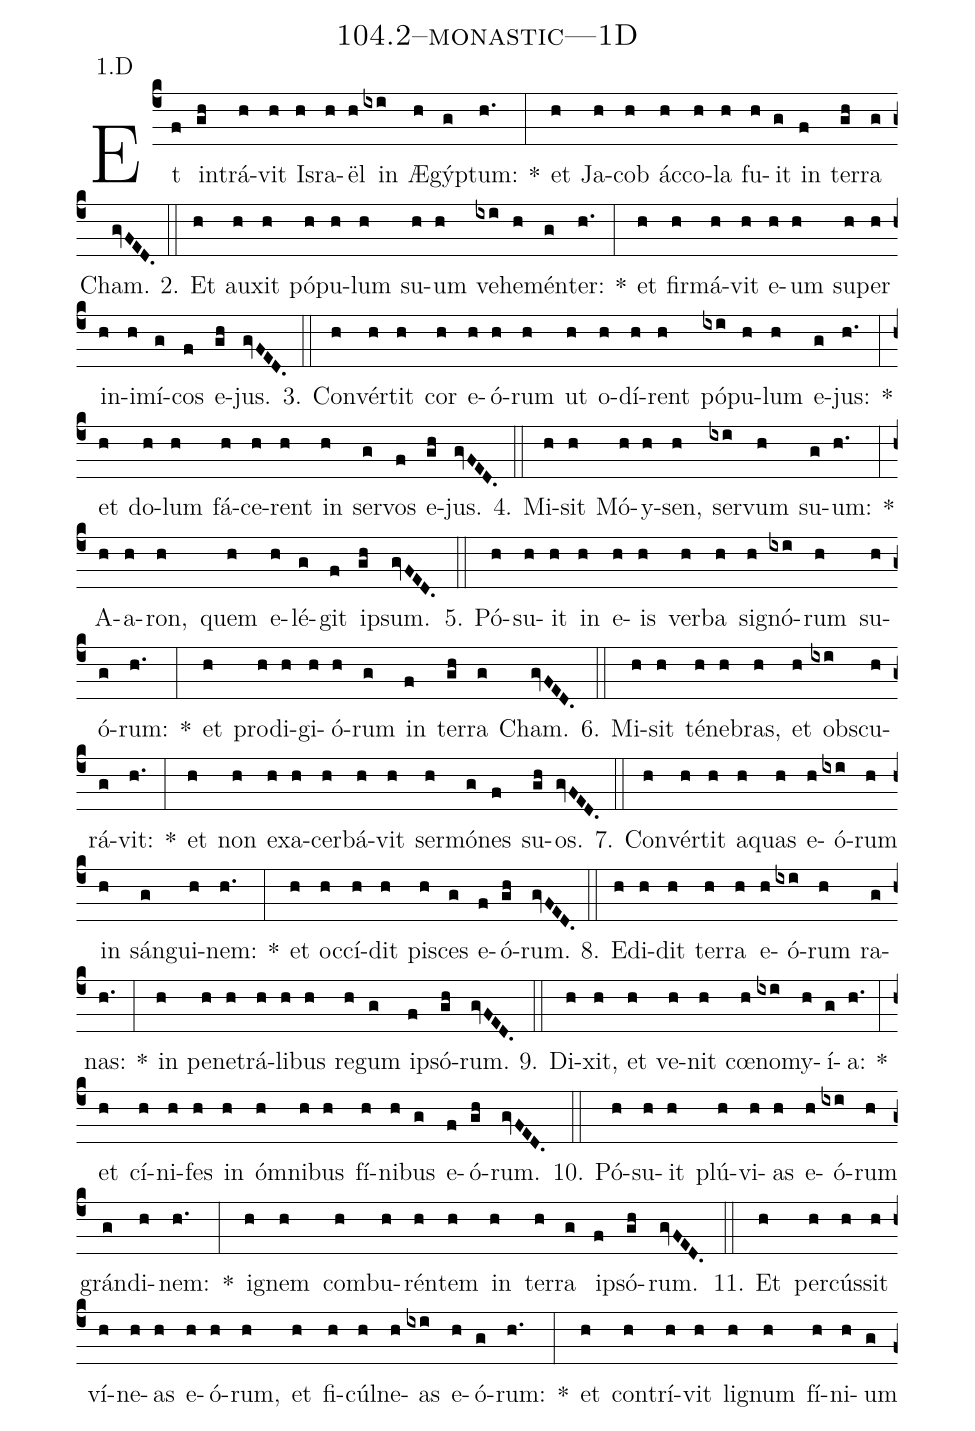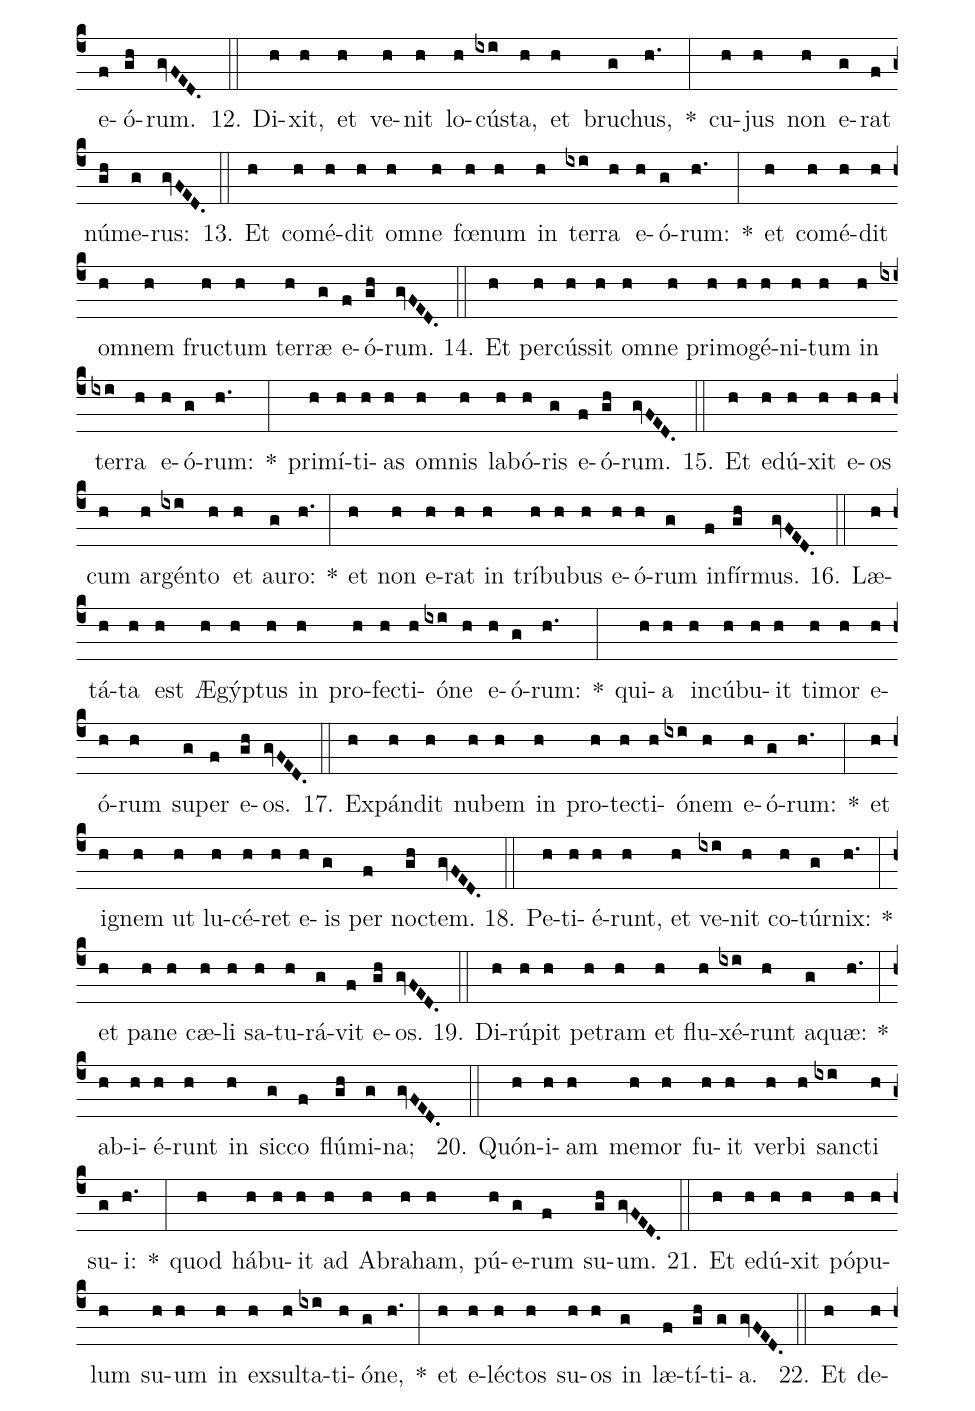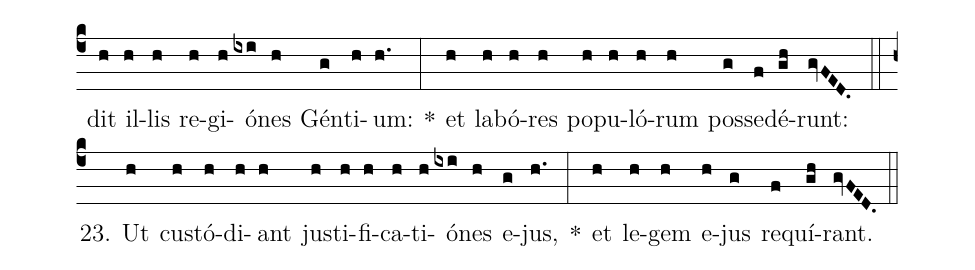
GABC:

name: 104.2--monastic---1D;
annotation: 1.D;
%%
(c4)Et(f) in(gh)trá(h)vit(h) Is(h)ra(h)ël(h) in(ixi) Æ(h)gýp(g)tum:(h.) *(:) et(h) Ja(h)cob(h) ác(h)co(h)la(h) fu(h)it(g) in(f) ter(gh)ra(g) Cham.(gvFED.) (::)
2. Et(h) au(h)xit(h) pó(h)pu(h)lum(h) su(h)um(h) ve(ixi)he(h)mén(g)ter:(h.) *(:) et(h) fir(h)má(h)vit(h) e(h)um(h) su(h)per(h) in(h)i(h)mí(g)cos(f) e(gh)jus.(gvFED.) (::)
3. Con(h)vér(h)tit(h) cor(h) e(h)ó(h)rum(h) ut(h) o(h)dí(h)rent(h) pó(ixi)pu(h)lum(h) e(g)jus:(h.) *(:) et(h) do(h)lum(h) fá(h)ce(h)rent(h) in(h) ser(g)vos(f) e(gh)jus.(gvFED.) (::)
4. Mi(h)sit(h) Mó(h)y(h)sen,(h) ser(ixi)vum(h) su(g)um:(h.) *(:) A(h)a(h)ron,(h) quem(h) e(h)lé(g)git(f) ip(gh)sum.(gvFED.) (::)
5. Pó(h)su(h)it(h) in(h) e(h)is(h) ver(h)ba(h) si(h)gnó(ixi)rum(h) su(h)ó(g)rum:(h.) *(:) et(h) prod(h)i(h)gi(h)ó(h)rum(g) in(f) ter(gh)ra(g) Cham.(gvFED.) (::)
6. Mi(h)sit(h) té(h)ne(h)bras,(h) et(h) obs(ixi)cu(h)rá(g)vit:(h.) *(:) et(h) non(h) ex(h)a(h)cer(h)bá(h)vit(h) ser(h)mó(g)nes(f) su(gh)os.(gvFED.) (::)
7. Con(h)vér(h)tit(h) a(h)quas(h) e(h)ó(ixi)rum(h) in(h) sán(g)gui(h)nem:(h.) *(:) et(h) oc(h)cí(h)dit(h) pi(h)sces(g) e(f)ó(gh)rum.(gvFED.) (::)
8. E(h)di(h)dit(h) ter(h)ra(h) e(h)ó(ixi)rum(h) ra(g)nas:(h.) *(:) in(h) pe(h)ne(h)trá(h)li(h)bus(h) re(h)gum(g) ip(f)só(gh)rum.(gvFED.) (::)
9. Di(h)xit,(h) et(h) ve(h)nit(h) cœ(h)no(ixi)my(h)í(g)a:(h.) *(:) et(h) cí(h)ni(h)fes(h) in(h) óm(h)ni(h)bus(h) fí(h)ni(h)bus(g) e(f)ó(gh)rum.(gvFED.) (::)
10. Pó(h)su(h)it(h) plú(h)vi(h)as(h) e(h)ó(ixi)rum(h) grán(g)di(h)nem:(h.) *(:) i(h)gnem(h) com(h)bu(h)rén(h)tem(h) in(h) ter(h)ra(g) ip(f)só(gh)rum.(gvFED.) (::)
11. Et(h) per(h)cús(h)sit(h) ví(h)ne(h)as(h) e(h)ó(h)rum,(h) et(h) fi(h)cúl(h)ne(h)as(ixi) e(h)ó(g)rum:(h.) *(:) et(h) con(h)trí(h)vit(h) li(h)gnum(h) fí(h)ni(h)um(g) e(f)ó(gh)rum.(gvFED.) (::)
12. Di(h)xit,(h) et(h) ve(h)nit(h) lo(h)cús(ixi)ta,(h) et(h) bru(g)chus,(h.) *(:) cu(h)jus(h) non(h) e(g)rat(f) nú(gh)me(g)rus:(gvFED.) (::)
13. Et(h) com(h)é(h)dit(h) om(h)ne(h) fœ(h)num(h) in(h) ter(ixi)ra(h) e(h)ó(g)rum:(h.) *(:) et(h) com(h)é(h)dit(h) om(h)nem(h) fruc(h)tum(h) ter(h)ræ(g) e(f)ó(gh)rum.(gvFED.) (::)
14. Et(h) per(h)cús(h)sit(h) om(h)ne(h) pri(h)mo(h)gé(h)ni(h)tum(h) in(h) ter(ixi)ra(h) e(h)ó(g)rum:(h.) *(:) pri(h)mí(h)ti(h)as(h) om(h)nis(h) la(h)bó(h)ris(g) e(f)ó(gh)rum.(gvFED.) (::)
15. Et(h) e(h)dú(h)xit(h) e(h)os(h) cum(h) ar(h)gén(ixi)to(h) et(h) au(g)ro:(h.) *(:) et(h) non(h) e(h)rat(h) in(h) trí(h)bu(h)bus(h) e(h)ó(h)rum(g) in(f)fír(gh)mus.(gvFED.) (::)
16. Læ(h)tá(h)ta(h) est(h) Æ(h)gýp(h)tus(h) in(h) pro(h)fec(h)ti(h)ó(ixi)ne(h) e(h)ó(g)rum:(h.) *(:) qui(h)a(h) in(h)cú(h)bu(h)it(h) ti(h)mor(h) e(h)ó(h)rum(h) su(g)per(f) e(gh)os.(gvFED.) (::)
17. Ex(h)pán(h)dit(h) nu(h)bem(h) in(h) pro(h)tec(h)ti(h)ó(ixi)nem(h) e(h)ó(g)rum:(h.) *(:) et(h) i(h)gnem(h) ut(h) lu(h)cé(h)ret(h) e(h)is(g) per(f) noc(gh)tem.(gvFED.) (::)
18. Pe(h)ti(h)é(h)runt,(h) et(h) ve(ixi)nit(h) co(h)túr(g)nix:(h.) *(:) et(h) pa(h)ne(h) cæ(h)li(h) sa(h)tu(h)rá(g)vit(f) e(gh)os.(gvFED.) (::)
19. Di(h)rú(h)pit(h) pe(h)tram(h) et(h) flu(h)xé(ixi)runt(h) a(g)quæ:(h.) *(:) ab(h)i(h)é(h)runt(h) in(h) sic(g)co(f) flú(gh)mi(g)na;(gvFED.) (::)
20. Quón(h)i(h)am(h) me(h)mor(h) fu(h)it(h) ver(h)bi(h) sanc(ixi)ti(h) su(g)i:(h.) *(:) quod(h) há(h)bu(h)it(h) ad(h) A(h)bra(h)ham,(h) pú(h)e(g)rum(f) su(gh)um.(gvFED.) (::)
21. Et(h) e(h)dú(h)xit(h) pó(h)pu(h)lum(h) su(h)um(h) in(h) ex(h)sul(h)ta(ixi)ti(h)ó(g)ne,(h.) *(:) et(h) e(h)léc(h)tos(h) su(h)os(h) in(g) læ(f)tí(gh)ti(g)a.(gvFED.) (::)
22. Et(h) de(h)dit(h) il(h)lis(h) re(h)gi(h)ó(ixi)nes(h) Gén(g)ti(h)um:(h.) *(:) et(h) la(h)bó(h)res(h) po(h)pu(h)ló(h)rum(h) pos(g)se(f)dé(gh)runt:(gvFED.) (::)
23. Ut(h) cus(h)tó(h)di(h)ant(h) jus(h)ti(h)fi(h)ca(h)ti(h)ó(ixi)nes(h) e(g)jus,(h.) *(:) et(h) le(h)gem(h) e(h)jus(g) re(f)quí(gh)rant.(gvFED.) (::)
